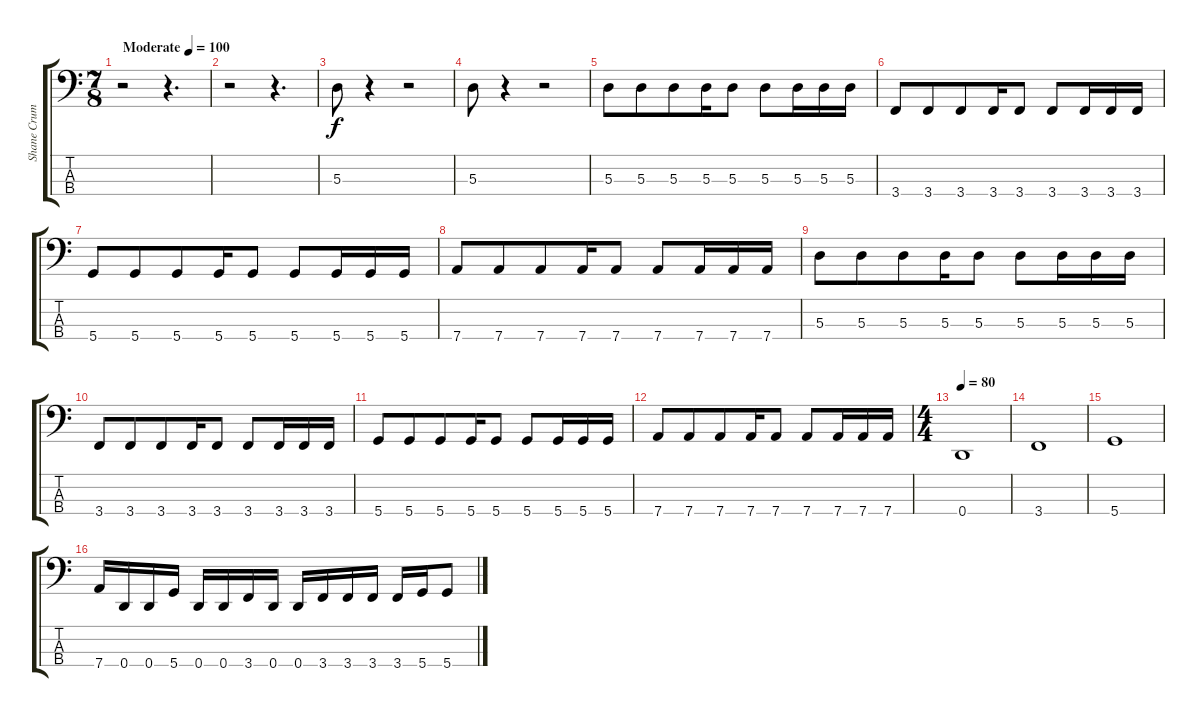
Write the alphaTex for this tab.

\track ("Shane Crump - Bass" "Shane Crum") {instrument electricbassfinger}
\staff {score tabs}
\tuning (G2 D2 A1 D1) {hide}
\ts (7 8)
\tempo (100 "Moderate")
\clef f4
\ks c
r.2{dy f instrument electricbassfinger} r.4{d} |
r.2 r.4{d} |
5.3.8 r.4 r.2 |
5.3.8 r.4 r.2 |
5.3.8 5.3.8 5.3.8 5.3.16 5.3.8 5.3.8 5.3.16 5.3.16 5.3.16 |
3.4.8 3.4.8 3.4.8 3.4.16 3.4.8 3.4.8 3.4.16 3.4.16 3.4.16 |
5.4.8 5.4.8 5.4.8 5.4.16 5.4.8 5.4.8 5.4.16 5.4.16 5.4.16 |
7.4.8 7.4.8 7.4.8 7.4.16 7.4.8 7.4.8 7.4.16 7.4.16 7.4.16 |
5.3.8 5.3.8 5.3.8 5.3.16 5.3.8 5.3.8 5.3.16 5.3.16 5.3.16 |
3.4.8 3.4.8 3.4.8 3.4.16 3.4.8 3.4.8 3.4.16 3.4.16 3.4.16 |
5.4.8 5.4.8 5.4.8 5.4.16 5.4.8 5.4.8 5.4.16 5.4.16 5.4.16 |
7.4.8 7.4.8 7.4.8 7.4.16 7.4.8 7.4.8 7.4.16 7.4.16 7.4.16 |
\ts (4 4)
\tempo 80
0.4.1 |
3.4.1 |
5.4.1 |
7.4.16 0.4.16 0.4.16 5.4.16 0.4.16 0.4.16 3.4.16 0.4.16 0.4.16 3.4.16 3.4.16 3.4.16 3.4.16 5.4.16 5.4.8
